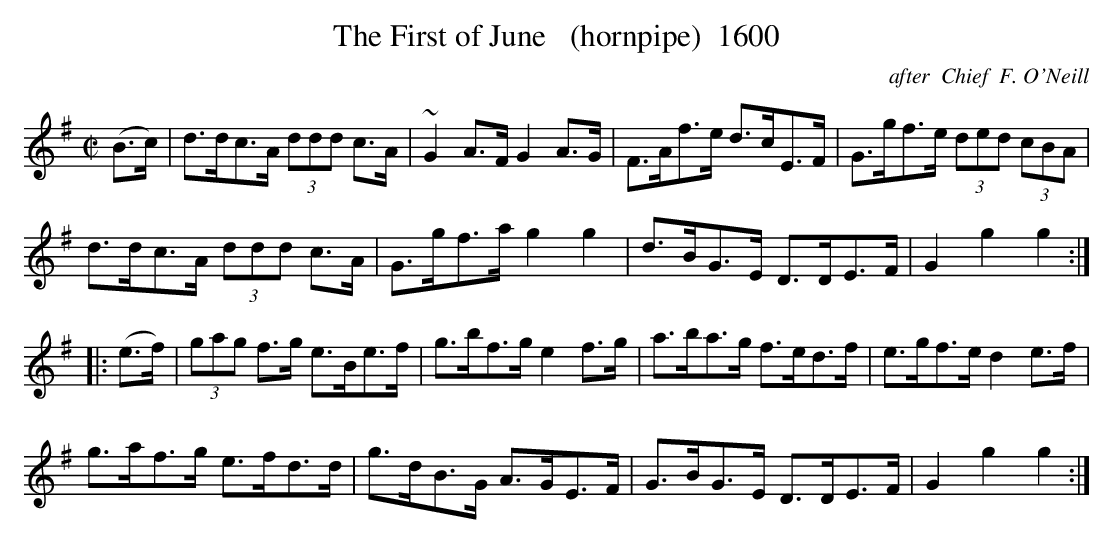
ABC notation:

X:1
T:The First of June   (hornpipe)  1600
C:after  Chief  F. O'Neill
BRENNAN July 2003 (HTTP://WWW.SOSYOURMOM.COM)
M:C|
L:1/8
K:G
(B3/2c/2)|d3/2d/2c3/2A/2  (3ddd c3/2A/2|~G2A3/2F/2 G2A3/2G/2|F3/2A/2f3/2e/2 d3/2c/2E3/2F/2|G3/2g/2f3/2e/2  (3ded  (3cBA|
d3/2d/2c3/2A/2  (3ddd c3/2A/2|G3/2g/2f3/2a/2 g2g2|d3/2B/2G3/2E/2 D3/2D/2E3/2F/2|G2g2g2:|
|:(e3/2f/2)| (3gag f3/2g/2 e3/2B/2e3/2f/2|g3/2b/2f3/2g/2 e2f3/2g/2|a3/2b/2a3/2g/2 f3/2e/2d3/2f/2|e3/2g/2f3/2e/2 d2e3/2f/2|
g3/2a/2f3/2g/2 e3/2f/2d3/2d/2|g3/2d/2B3/2G/2 A3/2G/2E3/2F/2|G3/2B/2G3/2E/2 D3/2D/2E3/2F/2|G2g2g2:|
